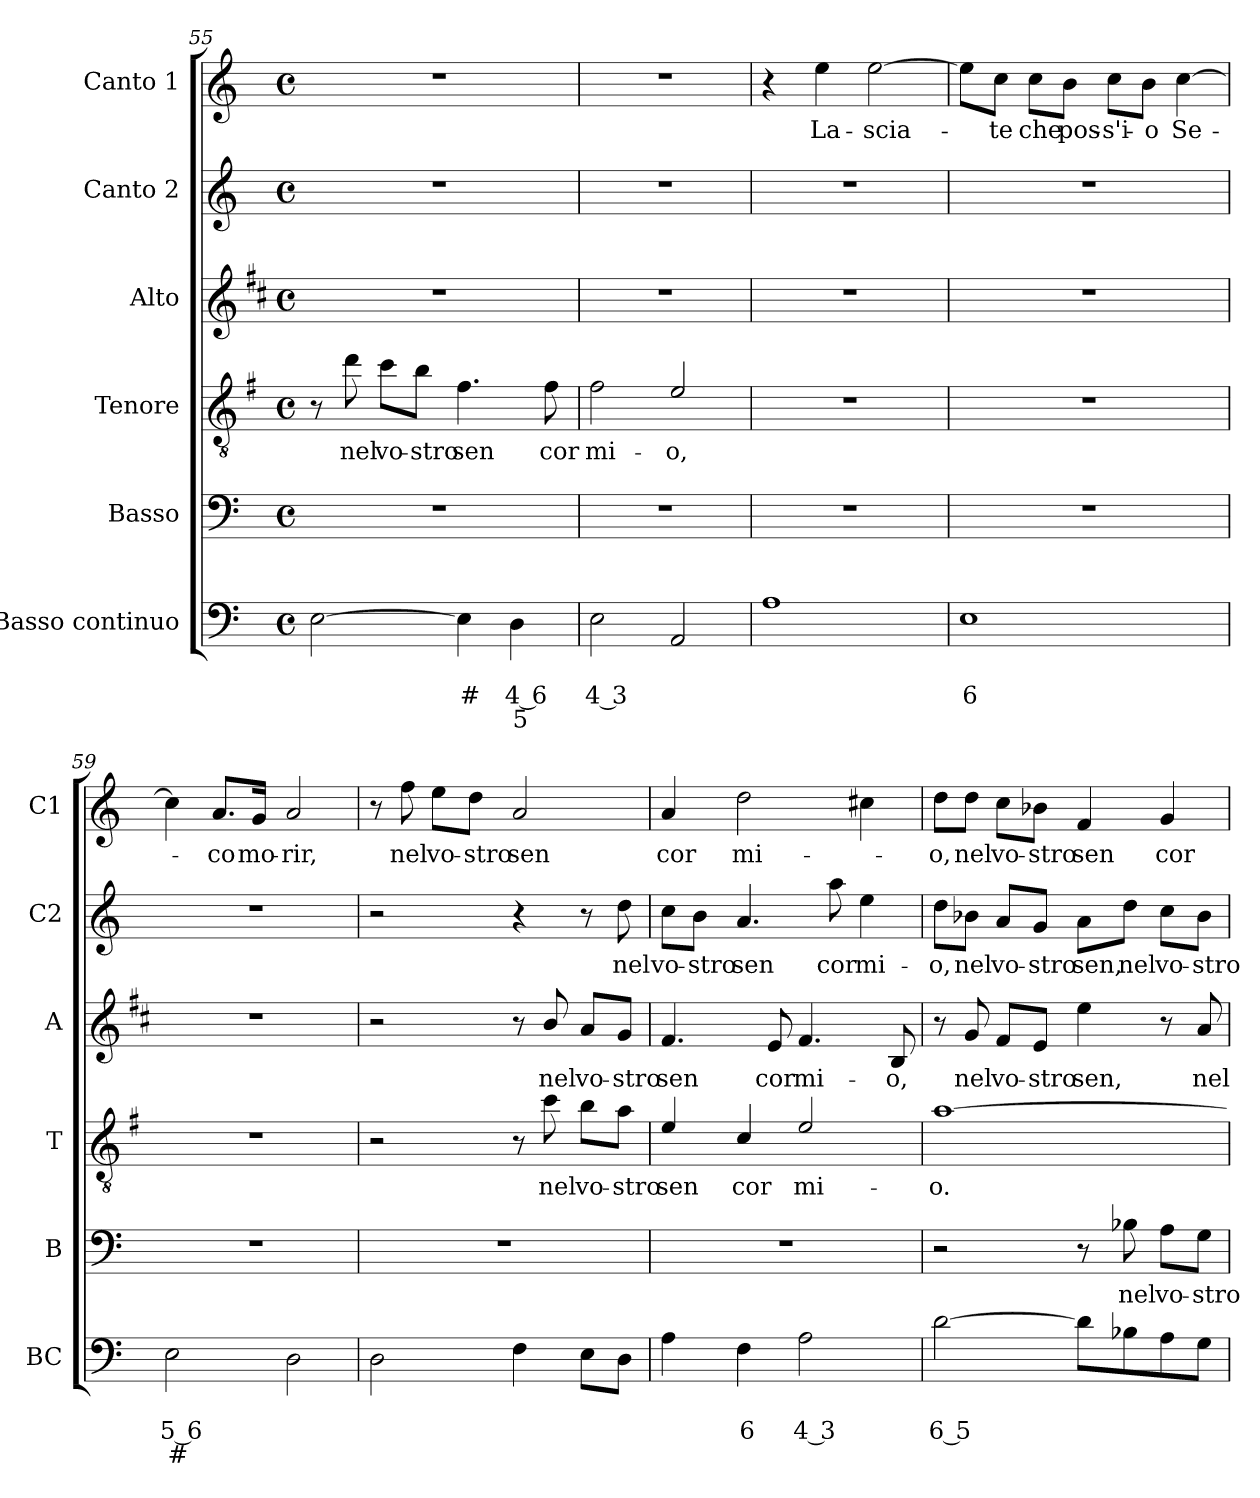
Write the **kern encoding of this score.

**kern	**text	**text	**text	**kern	**text	**kern	**text	**kern	**text	**kern	**text	**kern	**text
*part6	*part6	*part6	*part6	*part5	*part5	*part4	*part4	*part3	*part3	*part2	*part2	*part1	*part1
*staff6	*staff6	*staff6	*staff6	*staff5	*staff5	*staff4	*staff4	*staff3	*staff3	*staff2	*staff2	*staff1	*staff1
*I"Basso continuo	*	*	*	*I"Basso	*	*I"Tenore	*	*I"Alto	*	*I"Canto 2	*	*I"Canto 1	*
*I'BC	*	*	*	*I'B	*	*I'T	*	*I'A	*	*I'C2	*	*I'C1	*
*clefF4	*	*	*	*clefF4	*	*clefGv2	*	*clefG2	*	*clefG2	*	*clefG2	*
*	*	*	*	*	*	*ITrd4c7	*	*ITrd1c2	*	*	*	*	*
*k[]	*	*	*	*k[]	*	*k[]	*	*k[]	*	*k[]	*	*k[]	*
*C:	*	*	*	*C:	*	*C:	*	*C:	*	*C:	*	*C:	*
*M4/4	*	*	*	*M4/4	*	*M4/4	*	*M4/4	*	*M4/4	*	*M4/4	*
*met(c)	*	*	*	*met(c)	*	*met(c)	*	*met(c)	*	*met(c)	*	*met(c)	*
=55	=55	=55	=55	=55	=55	=55	=55	=55	=55	=55	=55	=55	=55
[2E\	.	.	.	1r	.	8r	.	1r	.	1r	.	1r	.
!	!	!	!	!	!	!	!LO:LY:b	!	!	!	!	!	!
.	.	.	.	.	.	8g\	nel	.	.	.	.	.	.
!	!	!	!	!	!	!	!LO:LY:b	!	!	!	!	!	!
.	.	.	.	.	.	8f\L	vo-	.	.	.	.	.	.
!	!	!	!	!	!	!	!LO:LY:b	!	!	!	!	!	!
.	.	.	.	.	.	8e\J	-stro	.	.	.	.	.	.
!	!	!LO:LY:b	!	!	!	!	!LO:LY:b	!	!	!	!	!	!
4E\]	.	#	.	.	.	4.B\	sen	.	.	.	.	.	.
!	!	!LO:LY:b	!LO:LY:b	!	!	!	!	!	!	!	!	!	!
4D\	.	4 6	5	.	.	.	.	.	.	.	.	.	.
!	!	!	!	!	!	!	!LO:LY:b	!	!	!	!	!	!
.	.	.	.	.	.	8B\	cor	.	.	.	.	.	.
=56	=56	=56	=56	=56	=56	=56	=56	=56	=56	=56	=56	=56	=56
!	!	!LO:LY:b	!	!	!	!	!LO:LY:b	!	!	!	!	!	!
2E\	.	4 3	.	1r	.	2B\	mi-	1r	.	1r	.	1r	.
!	!	!	!	!	!	!	!LO:LY:b	!	!	!	!	!	!
2AA/	.	.	.	.	.	2A/	-o,	.	.	.	.	.	.
=57	=57	=57	=57	=57	=57	=57	=57	=57	=57	=57	=57	=57	=57
1A	.	.	.	1r	.	1r	.	1r	.	1r	.	4r	.
!	!	!	!	!	!	!	!	!	!	!	!	!	!LO:LY:b
.	.	.	.	.	.	.	.	.	.	.	.	4ee\	La-
!	!	!	!	!	!	!	!	!	!	!	!	!	!LO:LY:b
.	.	.	.	.	.	.	.	.	.	.	.	[2ee\	-scia-
=58	=58	=58	=58	=58	=58	=58	=58	=58	=58	=58	=58	=58	=58
!	!	!LO:LY:b	!	!	!	!	!	!	!	!	!	!	!
1E	.	6	.	1r	.	1r	.	1r	.	1r	.	8ee\L]	.
!	!	!	!	!	!	!	!	!	!	!	!	!	!LO:LY:b
.	.	.	.	.	.	.	.	.	.	.	.	8cc\J	-te
!	!	!	!	!	!	!	!	!	!	!	!	!	!LO:LY:b
.	.	.	.	.	.	.	.	.	.	.	.	8cc\L	che
!	!	!	!	!	!	!	!	!	!	!	!	!	!LO:LY:b
.	.	.	.	.	.	.	.	.	.	.	.	8b\J	pos-
!	!	!	!	!	!	!	!	!	!	!	!	!	!LO:LY:b
.	.	.	.	.	.	.	.	.	.	.	.	8cc\L	-s'i-
!	!	!	!	!	!	!	!	!	!	!	!	!	!LO:LY:b
.	.	.	.	.	.	.	.	.	.	.	.	8b\J	-o
!	!	!	!	!	!	!	!	!	!	!	!	!	!LO:LY:b
.	.	.	.	.	.	.	.	.	.	.	.	[4cc\	Se-
!!LO:LB:g=z
=59	=59	=59	=59	=59	=59	=59	=59	=59	=59	=59	=59	=59	=59
!	!	!LO:LY:b	!LO:LY:b	!	!	!	!	!	!	!	!	!	!
2E\	.	5 6	#	1r	.	1r	.	1r	.	1r	.	4cc\]	.
!	!	!	!	!	!	!	!	!	!	!	!	!	!LO:LY:b
.	.	.	.	.	.	.	.	.	.	.	.	8.a/L	-co
!	!	!	!	!	!	!	!	!	!	!	!	!	!LO:LY:b
.	.	.	.	.	.	.	.	.	.	.	.	16g/Jk	mo-
!	!	!	!	!	!	!	!	!	!	!	!	!	!LO:LY:b
2D\	.	.	.	.	.	.	.	.	.	.	.	2a/	-rir,
=60	=60	=60	=60	=60	=60	=60	=60	=60	=60	=60	=60	=60	=60
2D\	.	.	.	1r	.	2r	.	2r	.	2r	.	8r	.
!	!	!	!	!	!	!	!	!	!	!	!	!	!LO:LY:b
.	.	.	.	.	.	.	.	.	.	.	.	8ff\	nel
!	!	!	!	!	!	!	!	!	!	!	!	!	!LO:LY:b
.	.	.	.	.	.	.	.	.	.	.	.	8ee\L	vo-
!	!	!	!	!	!	!	!	!	!	!	!	!	!LO:LY:b
.	.	.	.	.	.	.	.	.	.	.	.	8dd\J	-stro
!	!	!	!	!	!	!	!	!	!	!	!	!	!LO:LY:b
4F\	.	.	.	.	.	8r	.	8r	.	4r	.	2a/	sen
!	!	!	!	!	!	!	!LO:LY:b	!	!LO:LY:b	!	!	!	!
.	.	.	.	.	.	8f\	nel	8a/	nel	.	.	.	.
!	!	!	!	!	!	!	!LO:LY:b	!	!LO:LY:b	!	!	!	!
8E\L	.	.	.	.	.	8e\L	vo-	8g/L	vo-	8r	.	.	.
!	!	!	!	!	!	!	!LO:LY:b	!	!LO:LY:b	!	!LO:LY:b	!	!
8D\J	.	.	.	.	.	8d\J	-stro	8f/J	-stro	8dd\	nel	.	.
=61	=61	=61	=61	=61	=61	=61	=61	=61	=61	=61	=61	=61	=61
!	!	!	!	!	!	!	!LO:LY:b	!	!LO:LY:b	!	!LO:LY:b	!	!LO:LY:b
4A\	.	.	.	1r	.	4A/	sen	4.e/	sen	8cc\L	vo-	4a/	cor
!	!	!	!	!	!	!	!	!	!	!	!LO:LY:b	!	!
.	.	.	.	.	.	.	.	.	.	8b\J	-stro	.	.
!	!	!LO:LY:b	!	!	!	!	!LO:LY:b	!	!	!	!LO:LY:b	!	!LO:LY:b
4F\	.	6	.	.	.	4F/	cor	.	.	4.a/	sen	2dd\	mi-
!	!	!	!	!	!	!	!	!	!LO:LY:b	!	!	!	!
.	.	.	.	.	.	.	.	8d/	cor	.	.	.	.
!	!	!LO:LY:b	!	!	!	!	!LO:LY:b	!	!LO:LY:b	!	!	!	!
2A\	.	4 3	.	.	.	2A/	mi-	4.e/	mi-	.	.	.	.
!	!	!	!	!	!	!	!	!	!	!	!LO:LY:b	!	!
.	.	.	.	.	.	.	.	.	.	8aa\	cor	.	.
!	!	!	!	!	!	!	!	!	!	!	!LO:LY:b	!	!
.	.	.	.	.	.	.	.	.	.	4ee\	mi-	4cc#X\	.
!	!	!	!	!	!	!	!	!	!LO:LY:b	!	!	!	!
.	.	.	.	.	.	.	.	8A/	-o,	.	.	.	.
=62	=62	=62	=62	=62	=62	=62	=62	=62	=62	=62	=62	=62	=62
!	!	!LO:LY:b	!	!	!	!	!LO:LY:b	!	!	!	!LO:LY:b	!	!LO:LY:b
[2d\	.	6 5	.	2r	.	[1d	-o.	8r	.	8dd\L	-o,	8dd\L	-o,
!	!	!	!	!	!	!	!	!	!LO:LY:b	!	!LO:LY:b	!	!LO:LY:b
.	.	.	.	.	.	.	.	8f/	nel	8b-X\J	nel	8dd\J	nel
!	!	!	!	!	!	!	!	!	!LO:LY:b	!	!LO:LY:b	!	!LO:LY:b
.	.	.	.	.	.	.	.	8e/L	vo-	8a/L	vo-	8cc\L	vo-
!	!	!	!	!	!	!	!	!	!LO:LY:b	!	!LO:LY:b	!	!LO:LY:b
.	.	.	.	.	.	.	.	8d/J	-stro	8g/J	-stro	8b-X\J	-stro
!	!	!	!	!	!	!	!	!	!LO:LY:b	!	!LO:LY:b	!	!LO:LY:b
8d\L]	.	.	.	8r	.	.	.	4dd\	sen,	8a\L	sen,	4f/	sen
!	!	!	!	!	!LO:LY:b	!	!	!	!	!	!LO:LY:b	!	!
8B-X\	.	.	.	8B-X\	nel	.	.	.	.	8dd\J	nel	.	.
!	!	!	!	!	!LO:LY:b	!	!	!	!	!	!LO:LY:b	!	!LO:LY:b
8A\	.	.	.	8A\L	vo-	.	.	8r	.	8cc\L	vo-	4g/	cor
!	!	!	!	!	!LO:LY:b	!	!	!	!LO:LY:b	!	!LO:LY:b	!	!
8G\J	.	.	.	8G\J	-stro	.	.	8g/	nel	8b-\J	-stro	.	.
=	=	=	=	=	=	=	=	=	=	=	=	=	=
*-	*-	*-	*-	*-	*-	*-	*-	*-	*-	*-	*-	*-	*-
